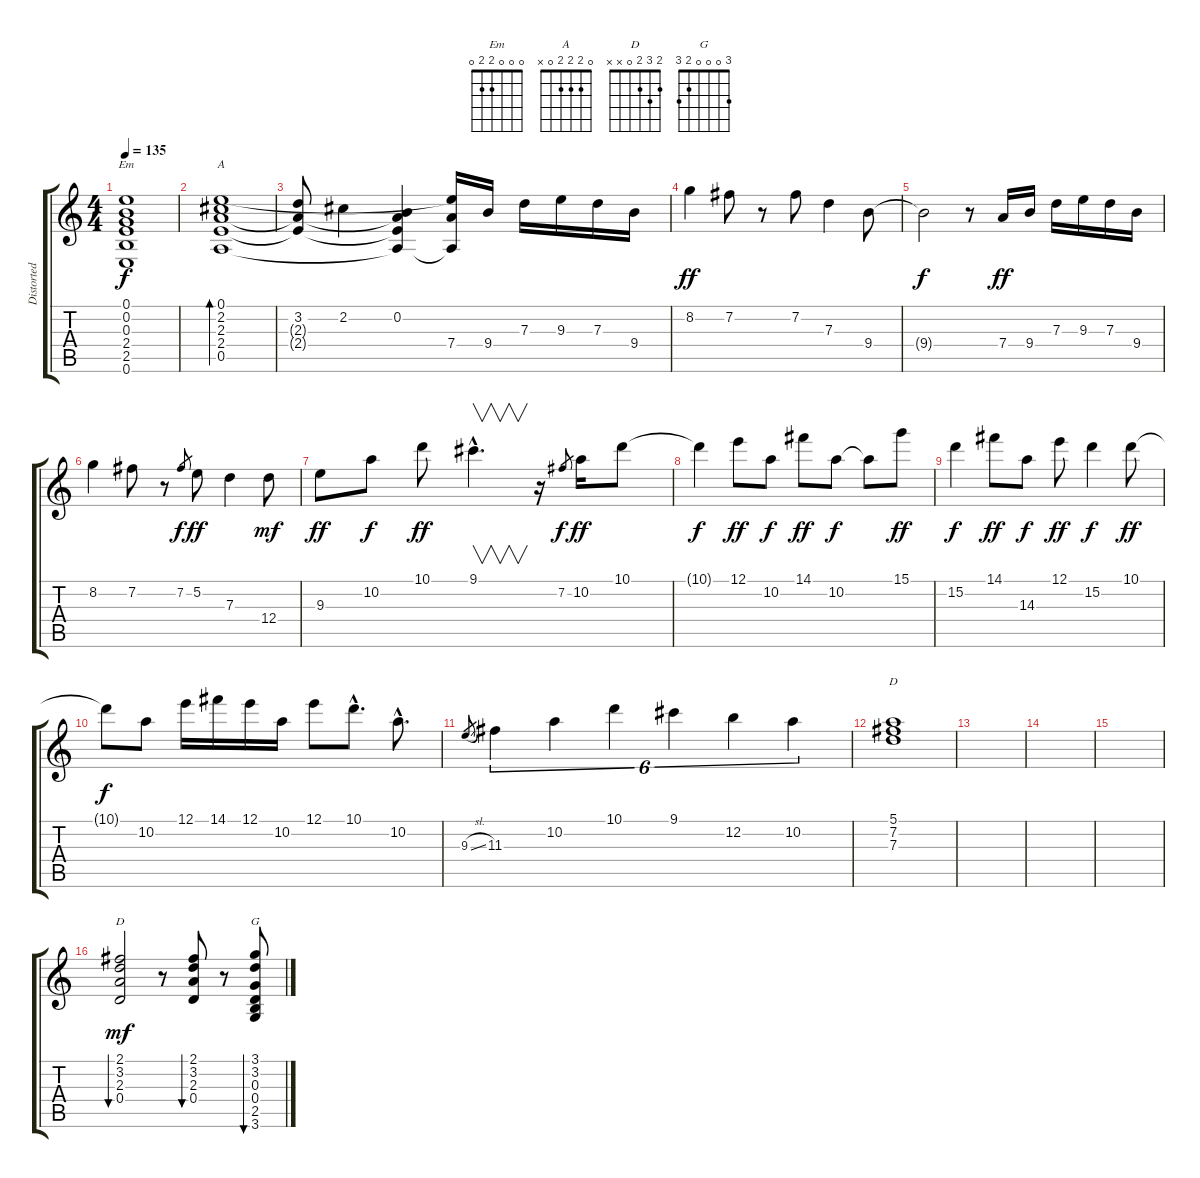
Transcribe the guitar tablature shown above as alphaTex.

\track ("Distorted Guitar" "Distorted ") {instrument overdrivenguitar}
\staff {score tabs}
\tuning (E4 B3 G3 D3 A2 E2) {hide}
\chord ("Em" 0 0 0 2 2 0)
\chord ("A" 0 2 2 2 0 x)
\chord ("D" 5 7 7 7 5 x) {firstfret 5}
\chord ("D" 2 3 2 0 x x)
\chord ("G" 3 0 0 0 2 3)
\ts (4 4)
\tempo 135
\clef g2
\ks c
(0.1{t} 0.2{t} 0.3{t} 2.4{t} 2.5{t} 0.6{t}).1{ch "Em" dy f} |
(0.1 2.2 2.3 2.4 0.5).1{bd 60 ch "A"} |
(3.2 2.3{t} 2.4{t}).8 2.2.4 (0.2 2.3{t} 2.4{t} 0.5{t}).4 (0.1{t} 7.4 0.5{t}).16{volume 16} 9.4.16 7.3.16 9.3.16 7.3.16 9.4.16 |
8.2.4{dy ff} 7.2.8 r.8 7.2.8 7.3.4 9.4.8 |
9.4{t}.2{dy f} r.8 7.4.16{dy ff} 9.4.16 7.3.16 9.3.16 7.3.16 9.4.16 |
8.2.4 7.2.8 r.8 7.2.8{gr dy f} 5.2.8{dy ff} 7.3.4 12.4.8{dy mf} |
9.3.8{dy ff} 10.2.8{dy f} 10.1.8{dy ff} 9.1{hac}.4{v d} r.16 7.2.8{gr dy f} 10.2.16{dy ff} 10.1.8 |
10.1{t}.4{dy f} 12.1.8{dy ff} 10.2.8{dy f} 14.1.8{dy ff} 10.2.8{dy f} 10.2{t}.8 15.1.8{dy ff} |
15.2.4{dy f} 14.1.8{dy ff} 14.3.8{dy f} 12.1.8{dy ff} 15.2.4{dy f} 10.1.8{dy ff} |
10.1{t}.8{dy f} 10.2.8 12.1.16 14.1.16 12.1.16 10.2.16 12.1.8 10.1{hac}.8{d} 10.2{hac}.8{d} |
9.3{sl}.8{gr} 11.3.4{tu (6 4)} 10.2.4{tu (6 4)} 10.1.4{tu (6 4)} 9.1.4{tu (6 4)} 12.2.4{tu (6 4)} 10.2.4{tu (6 4)} |
(5.1 7.2 7.3).1{ch "D" volume 4} |
|
|
|
(2.1 3.2 2.3 0.4).2{bu 60 ch "D" dy mf volume 8} r.8 (2.1 3.2 2.3 0.4).8{bu 60} r.8 (3.1 3.2 0.3 0.4 2.5 3.6).8{bu 60 ch "G"}
